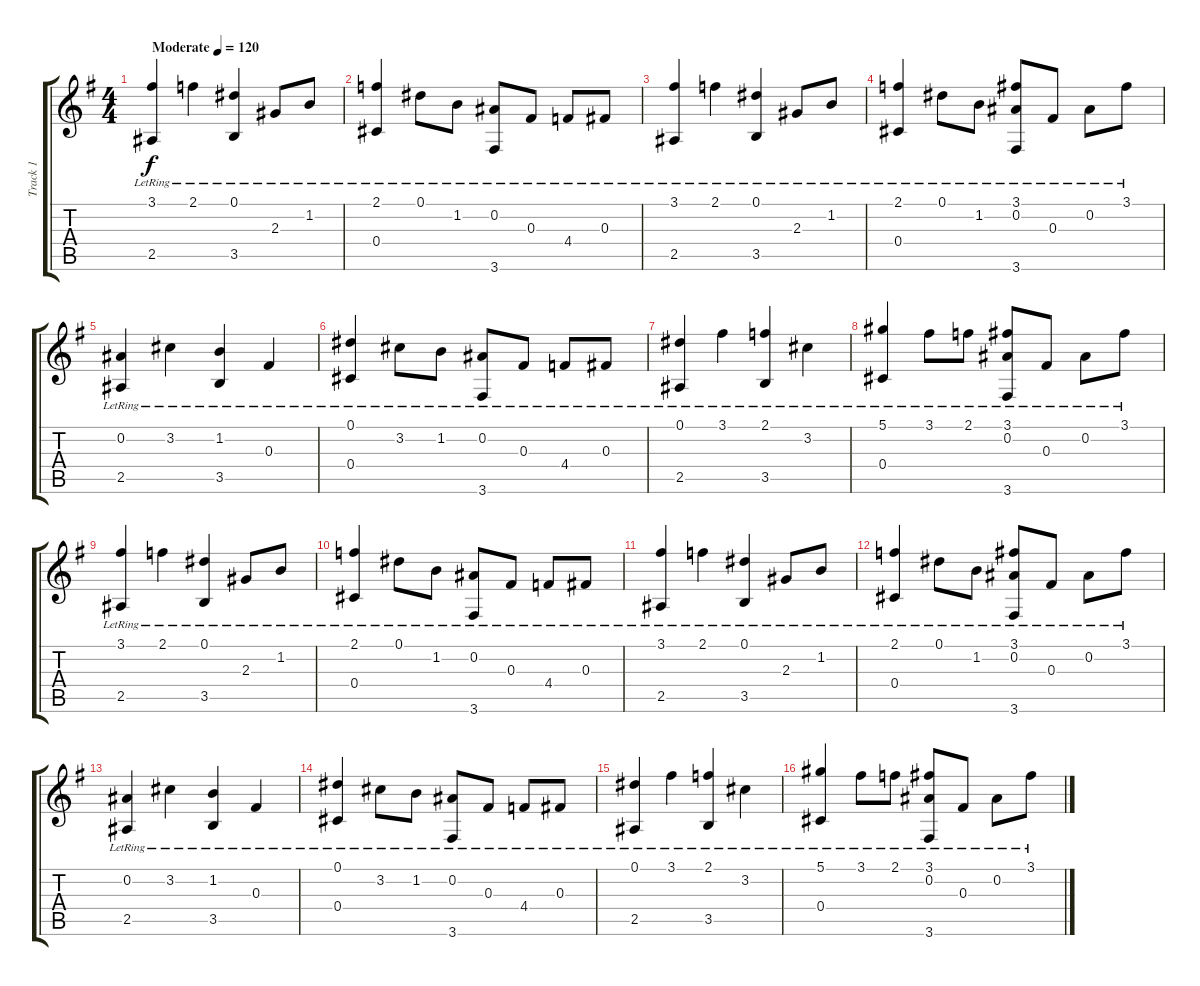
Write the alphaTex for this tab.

\track ("Track 1" "Track 1") {instrument acousticguitarnylon}
\staff {score tabs}
\tuning (Eb4 Bb3 Gb3 Db3 Ab2 Eb2) {hide}
\ts (4 4)
\tempo (120 "Moderate")
\clef g2
\ks g
(3.1{lr} 2.5{lr}).4{dy f instrument acousticguitarnylon} 2.1{lr}.4 (0.1{lr} 3.5{lr}).4 2.3{lr}.8 1.2{lr}.8 |
(2.1{lr} 0.4{lr}).4 0.1{lr}.8 1.2{lr}.8 (0.2{lr} 3.6{lr}).8 0.3{lr}.8 4.4{lr}.8 0.3{lr}.8 |
(3.1{lr} 2.5{lr}).4 2.1{lr}.4 (0.1{lr} 3.5{lr}).4 2.3{lr}.8 1.2{lr}.8 |
(2.1{lr} 0.4{lr}).4 0.1{lr}.8 1.2{lr}.8 (3.1 0.2{lr} 3.6{lr}).8 0.3{lr}.8 0.2{lr}.8 3.1{lr}.8 |
(0.2 2.5{lr}).4 3.2{lr}.4 (1.2 3.5{lr}).4 0.3{lr}.4 |
(0.1{lr} 0.4{lr}).4 3.2{lr}.8 1.2{lr}.8 (0.2{lr} 3.6{lr}).8 0.3{lr}.8 4.4{lr}.8 0.3{lr}.8 |
(0.1 2.5{lr}).4 3.1{lr}.4 (2.1 3.5{lr}).4 3.2{lr}.4 |
(5.1{lr} 0.4{lr}).4 3.1{lr}.8 2.1{lr}.8 (3.1 0.2{lr} 3.6{lr}).8 0.3{lr}.8 0.2{lr}.8 3.1{lr}.8 |
(3.1{lr} 2.5{lr}).4 2.1{lr}.4 (0.1{lr} 3.5{lr}).4 2.3{lr}.8 1.2{lr}.8 |
(2.1{lr} 0.4{lr}).4 0.1{lr}.8 1.2{lr}.8 (0.2{lr} 3.6{lr}).8 0.3{lr}.8 4.4{lr}.8 0.3{lr}.8 |
(3.1{lr} 2.5{lr}).4 2.1{lr}.4 (0.1{lr} 3.5{lr}).4 2.3{lr}.8 1.2{lr}.8 |
(2.1{lr} 0.4{lr}).4 0.1{lr}.8 1.2{lr}.8 (3.1 0.2{lr} 3.6{lr}).8 0.3{lr}.8 0.2{lr}.8 3.1{lr}.8 |
(0.2 2.5{lr}).4 3.2{lr}.4 (1.2 3.5{lr}).4 0.3{lr}.4 |
(0.1{lr} 0.4{lr}).4 3.2{lr}.8 1.2{lr}.8 (0.2{lr} 3.6{lr}).8 0.3{lr}.8 4.4{lr}.8 0.3{lr}.8 |
(0.1 2.5{lr}).4 3.1{lr}.4 (2.1 3.5{lr}).4 3.2{lr}.4 |
(5.1{lr} 0.4{lr}).4 3.1{lr}.8 2.1{lr}.8 (3.1 0.2{lr} 3.6{lr}).8 0.3{lr}.8 0.2{lr}.8 3.1{lr}.8
